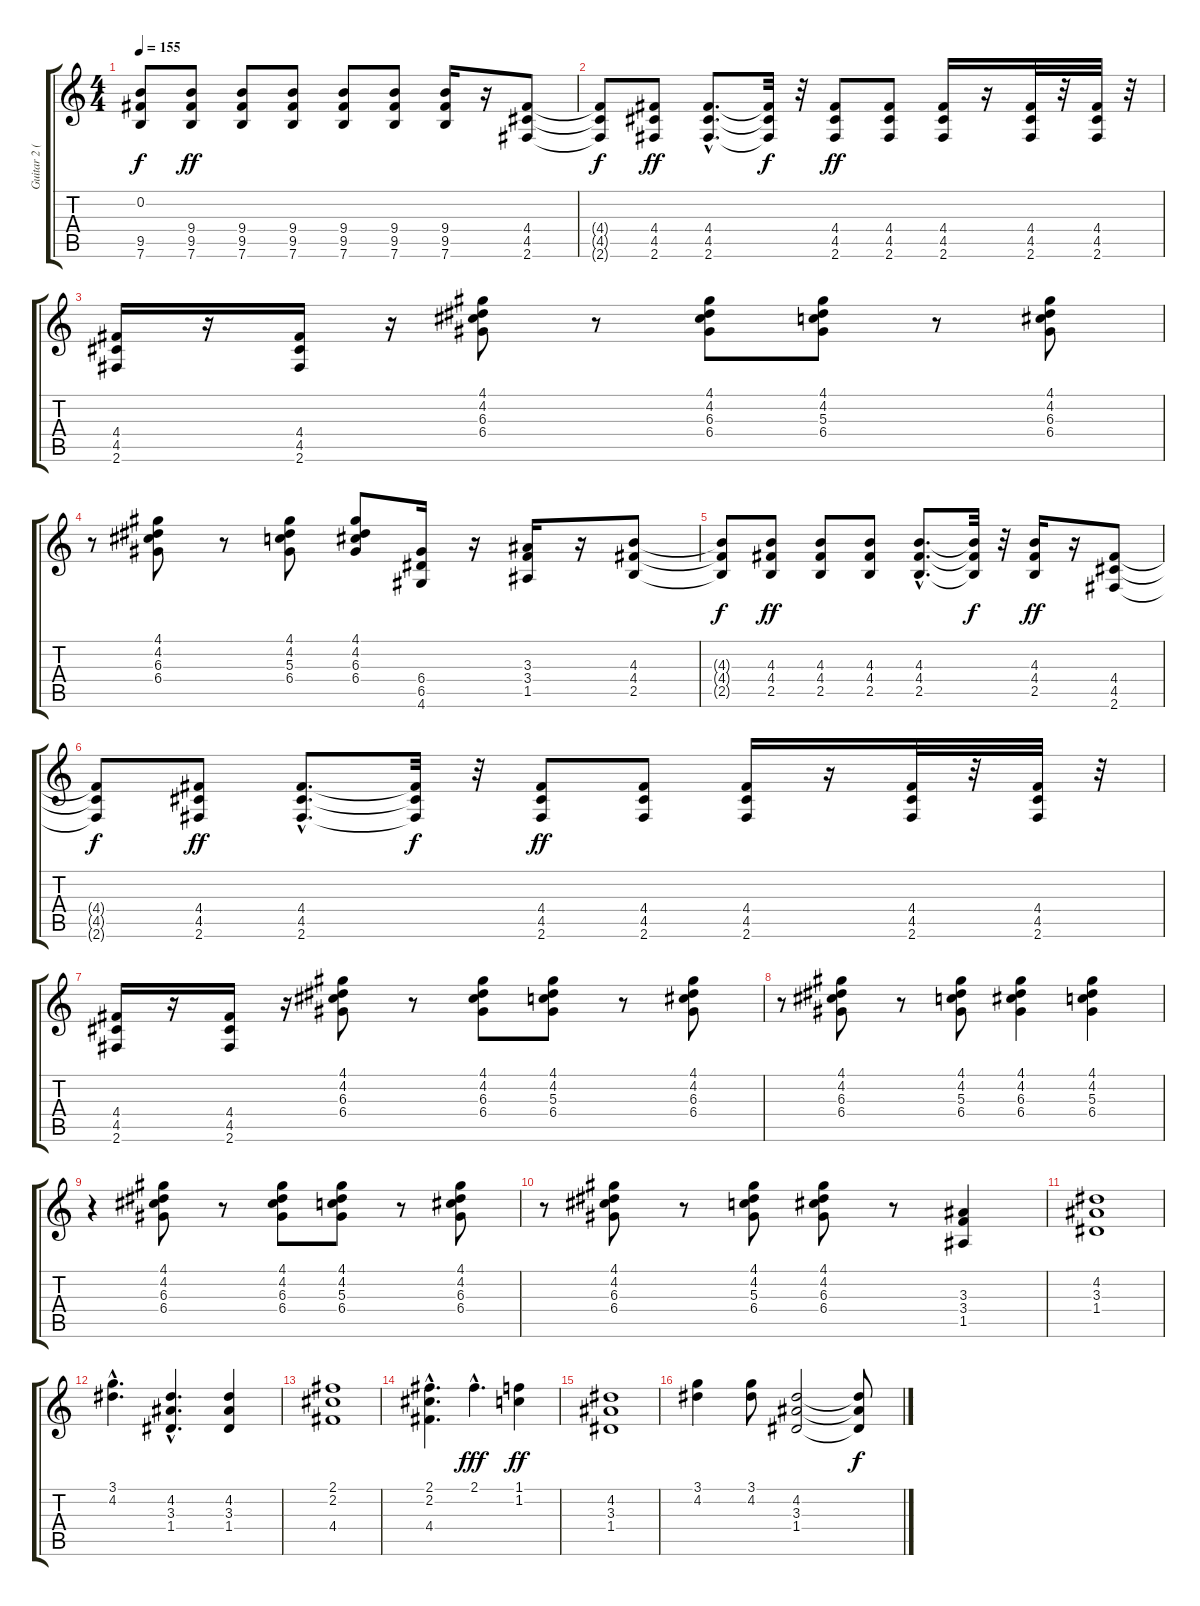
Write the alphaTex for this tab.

\track ("Guitar 2 (EFX)" "Guitar 2 (") {instrument distortionguitar}
\staff {score tabs}
\tuning (E4 B3 G3 D3 A2 E2) {hide}
\ts (4 4)
\tempo 155
\clef g2
\ks c
(0.2{t} 9.5{t} 7.6{t}).8{dy f} (9.4 9.5 7.6).8{dy ff} (9.4 9.5 7.6).8 (9.4 9.5 7.6).8 (9.4 9.5 7.6).8 (9.4 9.5 7.6).8 (9.4 9.5 7.6).16 r.16 (4.4 4.5 2.6).8 |
(4.4{t} 4.5{t} 2.6{t}).8{dy f} (4.4 4.5 2.6).8{dy ff} (4.4{hac} 4.5{hac} 2.6{hac}).8{d} (4.4{t} 4.5{t} 2.6{t}).32{dy f} r.32 (4.4 4.5 2.6).8{dy ff} (4.4 4.5 2.6).8 (4.4 4.5 2.6).16 r.16 (4.4 4.5 2.6).32 r.32 (4.4 4.5 2.6).32 r.32 |
(4.4 4.5 2.6).16 r.16 (4.4 4.5 2.6).16 r.16 (4.1 4.2 6.3 6.4).8 r.8 (4.1 4.2 6.3 6.4).8 (4.1 4.2 5.3 6.4).8 r.8 (4.1 4.2 6.3 6.4).8 |
r.8 (4.1 4.2 6.3 6.4).8 r.8 (4.1 4.2 5.3 6.4).8 (4.1 4.2 6.3 6.4).8 (6.4 6.5 4.6).16 r.16 (3.3 3.4 1.5).16 r.16 (4.3 4.4 2.5).8 |
(4.3{t} 4.4{t} 2.5{t}).8{dy f} (4.3 4.4 2.5).8{dy ff} (4.3 4.4 2.5).8 (4.3 4.4 2.5).8 (4.3{hac} 4.4{hac} 2.5{hac}).8{d} (4.3{t} 4.4{t} 2.5{t}).32{dy f} r.32 (4.3 4.4 2.5).16{dy ff} r.16 (4.4 4.5 2.6).8 |
(4.4{t} 4.5{t} 2.6{t}).8{dy f} (4.4 4.5 2.6).8{dy ff} (4.4{hac} 4.5{hac} 2.6{hac}).8{d} (4.4{t} 4.5{t} 2.6{t}).32{dy f} r.32 (4.4 4.5 2.6).8{dy ff} (4.4 4.5 2.6).8 (4.4 4.5 2.6).16 r.16 (4.4 4.5 2.6).32 r.32 (4.4 4.5 2.6).32 r.32 |
(4.4 4.5 2.6).16 r.16 (4.4 4.5 2.6).16 r.16 (4.1 4.2 6.3 6.4).8 r.8 (4.1 4.2 6.3 6.4).8 (4.1 4.2 5.3 6.4).8 r.8 (4.1 4.2 6.3 6.4).8 |
r.8 (4.1 4.2 6.3 6.4).8 r.8 (4.1 4.2 5.3 6.4).8 (4.1 4.2 6.3 6.4).4 (4.1 4.2 5.3 6.4).4 |
r.4 (4.1 4.2 6.3 6.4).8 r.8 (4.1 4.2 6.3 6.4).8 (4.1 4.2 5.3 6.4).8 r.8 (4.1 4.2 6.3 6.4).8 |
r.8 (4.1 4.2 6.3 6.4).8 r.8 (4.1 4.2 5.3 6.4).8 (4.1 4.2 6.3 6.4).8 r.8 (3.3 3.4 1.5).4 |
(4.2 3.3 1.4).1 |
(3.1{hac} 4.2{hac}).4{d} (4.2{hac} 3.3{hac} 1.4{hac}).4{d} (4.2 3.3 1.4).4 |
(2.1 2.2 4.4).1 |
(2.1{hac} 2.2{hac} 4.4{hac}).4{d} 2.1{hac}.4{d dy fff} (1.1 1.2).4{dy ff} |
(4.2 3.3 1.4).1 |
(3.1 4.2).4 (3.1 4.2).8 (4.2 3.3 1.4).2 (4.2{t} 3.3{t} 1.4{t}).8{dy f}
